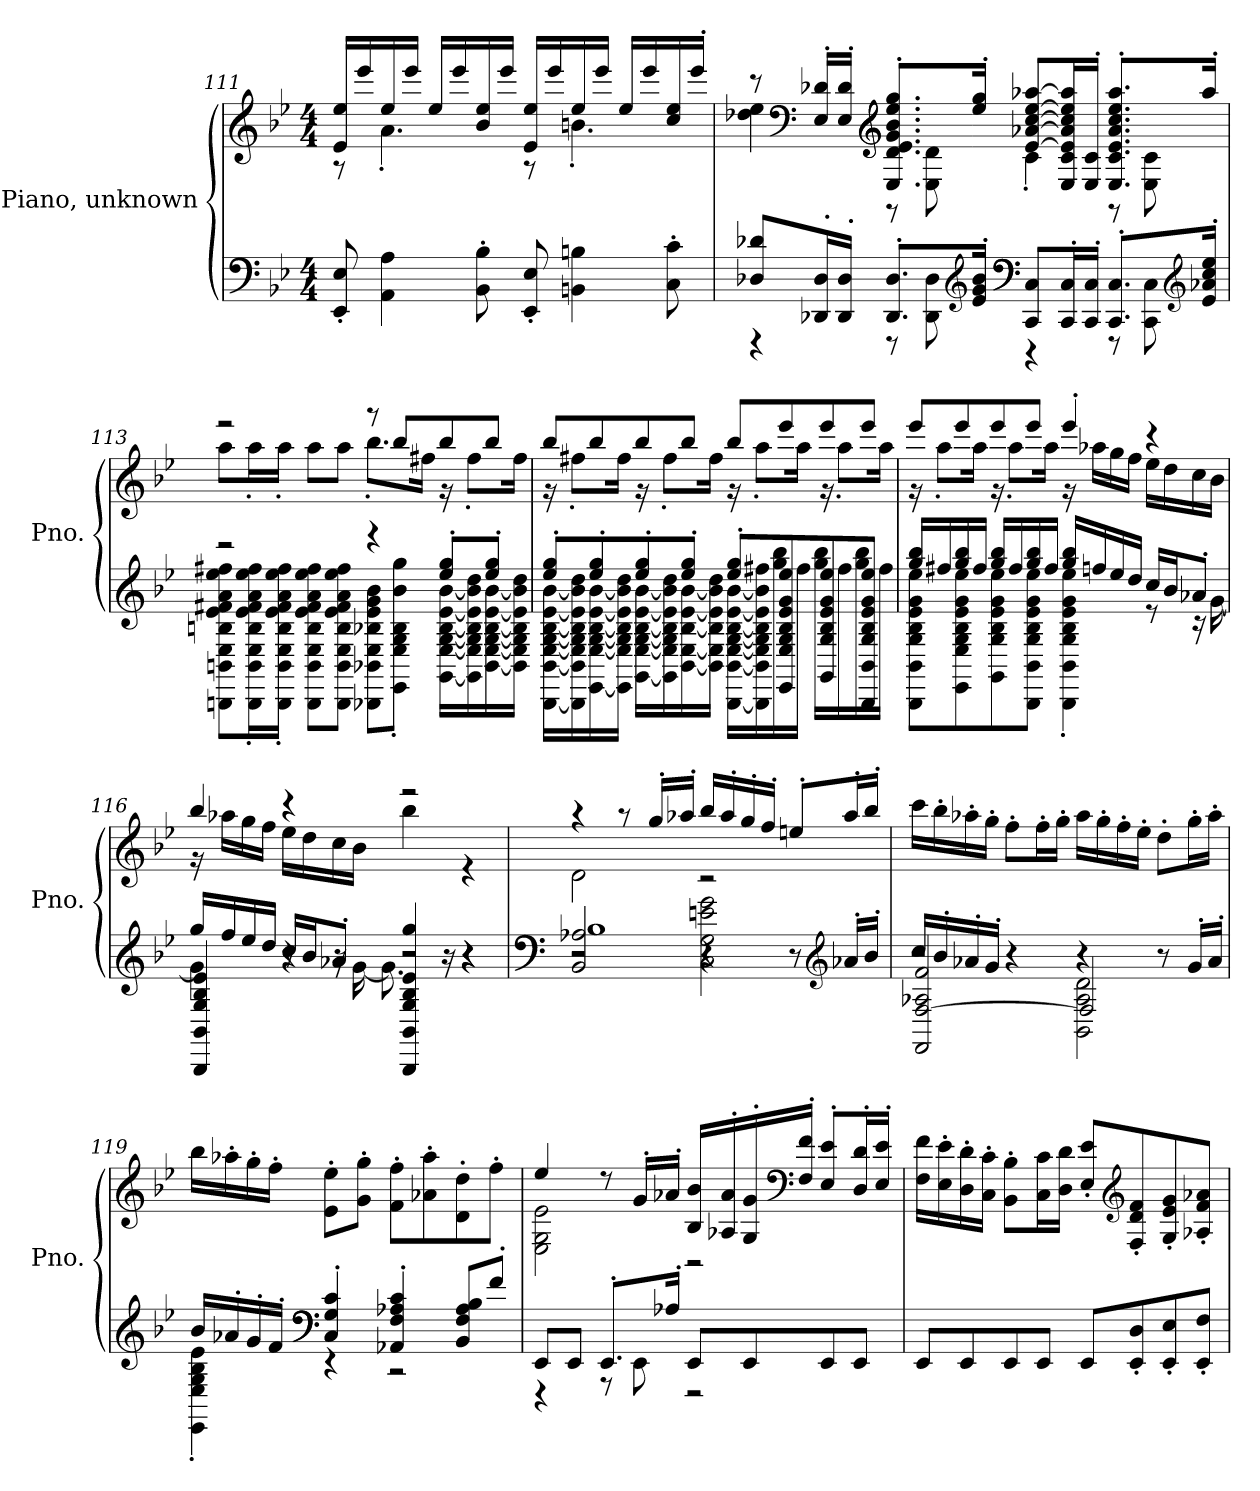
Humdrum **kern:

**kern	**kern
*part1	*part1
*staff2	*staff1
*I"Piano, unknown	*
*I'Pno.	*
*clefF4	*clefG2
*k[b-e-]	*k[b-e-]
*M4/4	*M4/4
=111	=111
*	*^
8EE-/' 8E-/'	16e-/ 16ee-/LL	8r
.	16eee-/	.
4AA\ 4A\	16ee-/	4.a'\
.	16eee-/JJ	.
.	16ee-/LL	.
.	16eee-/	.
8BB-\' 8B-\'	16b-/ 16ee-/	.
.	16eee-/JJ	.
8EE-/' 8E-/'	16e-/ 16ee-/LL	8r
.	16eee-/	.
4BBn\ 4Bn\	16ee-/	4.bn'\
.	16eee-/JJ	.
.	16ee-/LL	.
.	16eee-/	.
8C\' 8c\'	16cc/ 16ee-/	.
.	16eee-'/JJ	.
!!LO:PB:g=z	!!
=112	=112	=112
*^	*	*
8D-X/ 8d-X/L	4r	8r	4dd-X\ 4ee-\
*	*	*clefF4	*
16DD-X/' 16D-/'L	.	16E-/' 16d-X/'LL	.
16DD-/' 16D-/'JJ	.	16E-/' 16d-/'JJ	.
*	*	*clefG2	*
8.DD-/' 8.D-/'L	8r	8.E-/' 8.d-/' 8.e-/' 8.g/' 8.b-/' 8.ee-/' 8.gg/'L	8r
.	8DD-\ 8D-\	.	8E-\ 8d-\
*clefG2	*	*	*
16e-/' 16g/' 16b-/'Jk	.	16ee-/' 16gg/'Jk	.
*clefF4	*	*	*
8CC/ 8C/L	4r	[8e-/ [8a-X/ [8cc/ [8ee-/ [8aa-X/L	4c'\
16CC/' 16C/'L	.	16E-/ 16c/ 16e-/] 16a-/] 16cc/] 16ee-/] 16aa-/]L	.
16CC/' 16C/'JJ	.	16E-/' 16c/'JJ	.
8.CC/' 8.C/'L	8r	8.E-/' 8.c/' 8.e-/' 8.a-/' 8.cc/' 8.ee-/' 8.aa-/'L	8r
.	8CC\ 8C\	.	8E-\ 8c\
*clefG2	*	*	*
16e-/' 16a-X/' 16cc/' 16ee-/'Jk	.	16aa-'/Jk	.
!!LO:LB:g=z	!!
=113	=113	=113	=113
2r	8BBBn\ 8BBn\ 8E-\ 8Bn\ 8e-\ 8f#X\ 8a\ 8ee-\ 8ff#X\L	2r	8aa\L
.	16BBB\' 16BB\' 16E-\' 16B\' 16e-\' 16f#\' 16a\' 16ee-\' 16ff#\'L	.	16aa'\L
.	16BBB\' 16BB\' 16E-\' 16B\' 16e-\' 16f#\' 16a\' 16ee-\' 16ff#\'JJ	.	16aa'\JJ
.	8BBB\ 8BB\ 8E-\ 8B\ 8e-\ 8f#\ 8a\ 8ee-\ 8ff#\L	.	8aa\L
.	8BBB\ 8BB\ 8E-\ 8B\ 8e-\ 8f#\ 8a\ 8ee-\ 8ff#\J	.	8aa\J
4r	8BBB-X\ 8BB-X\ 8E-\ 8B-X\ 8e-\ 8g\ 8b-\L	8r	8.bb-'\L
.	8EE-\' 8E-\' 8G\' 8B-\' 8b-\' 8gg\'J	8bb-/L	.
.	.	.	16ff#X\Jk
8ee-/' 8gg/'L	[16GG\ [16E-\ [16G\ [16B-\ [16e-\ [16b-\LL	8bb-/	16r
.	16GG\] 16E-\] 16G\] 16B-\] 16e-\] 16b-\] 16dd\	.	8ff#'\L
8ee-/' 8gg/'J	[16BB-\ [16E-\ [16G\ [16B-\ [16e-\ [16b-\	8bb-/J	.
.	16BB-\] 16E-\] 16G\] 16B-\] 16e-\] 16b-\] 16dd\JJ	.	16ff#\Jk
!!LO:LB:g=z	!!
=114	=114	=114	=114
8ee-/' 8gg/'L	[16BBB-\ [16BB-\ [16E-\ [16G\ [16B-\ [16e-\ [16b-\LL	8bb-/L	16r
.	16BBB-\] 16BB-\] 16E-\] 16G\] 16B-\] 16e-\] 16b-\] 16dd\	.	8ff#X'\L
8ee-/' 8gg/'	[16EE-\ [16E-\ [16G\ [16B-\ [16e-\ [16b-\	8bb-/	.
.	16EE-\] 16E-\] 16G\] 16B-\] 16e-\] 16b-\] 16dd\JJ	.	16ff#\Jk
8ee-/' 8gg/'	[16GG\ [16E-\ [16G\ [16B-\ [16e-\ [16b-\LL	8bb-/	16r
.	16GG\] 16E-\] 16G\] 16B-\] 16e-\] 16b-\] 16dd\	.	8ff#'\L
8ee-/' 8gg/'J	[16BB-\ [16E-\ [16B-\ [16e-\ [16b-\	8bb-/J	.
.	16BB-\] 16E-\] 16B-\] 16e-\] 16b-\] 16dd\JJ	.	16ff#\Jk
8ee-/' 8gg/'L	[16BBB-\ [16BB-\ [16E-\ [16G\ [16B-\ [16e-\ [16b-\LL	8bb-/L	16r
.	16BBB-\] 16BB-\] 16E-\] 16G\] 16B-\] 16e-\] 16b-\] 16ff#X\	.	8aa'\L
8EE-/ 8E-/ 8G/ 8B-/ 8e-/ 8g/ 8ee-/	16gg\ 16bb-\	8eee-/	.
.	16ff#\JJ	.	16aa\Jk
8GG/ 8G/ 8B-/ 8e-/ 8g/ 8ee-/	16gg\ 16bb-\LL	8eee-/	16r
.	16ff#\	.	8aa'\L
8BBB-/ 8BB-/ 8G/ 8B-/ 8e-/ 8g/ 8ee-/J	16gg\ 16bb-\	8eee-/J	.
.	16ff#\JJ	.	16aa\Jk
=115	=115	=115	=115
16gg/ 16bb-/LL	8BBB-\ 8BB-\ 8G\ 8B-\ 8e-\ 8g\ 8ee-\L	8eee-/L	16r
16ff#X/	.	.	8aa'\L
16gg/ 16bb-/	8EE-\ 8E-\ 8G\ 8B-\ 8e-\ 8g\ 8ee-\	8eee-/	.
16ff#/JJ	.	.	16aa\Jk
16gg/ 16bb-/LL	8GG\ 8G\ 8B-\ 8e-\ 8g\ 8ee-\	8eee-/	16r
16ff#/	.	.	8aa'\L
16gg/ 16bb-/	8BBB-\ 8BB-\ 8G\ 8B-\ 8e-\ 8g\ 8ee-\J	8eee-/J	.
16ff#/JJ	.	.	16aa\Jk
16gg/ 16bb-/LL	4BBB-\' 4BB-\' 4G\' 4B-\' 4e-\' 4g\' 4ee-\'	4eee-'/	16r
16ffn/	.	.	16aa-X\LL
16ee-/	.	.	16gg\
16dd/JJ	.	.	16ff\JJ
16cc/LL	8r	4r	16ee-\LL
16b-/J	.	.	16dd\
8a-X'/J	16r	.	16cc\
.	[16g\	.	16b-\JJ
!!LO:LB:g=z	!!
=116	=116	=116	=116
*	*^	*	*
16gg/LL	4g\]	4BBB-/ 4BB-/ 4G/ 4B-/ 4e-/	4bb-/	16r
16ff/	.	.	.	16aa-X\LL
16ee-/	.	.	.	16gg\
16dd/JJ	.	.	.	16ff\JJ
16cc/LL	8r	4r	4r	16ee-\LL
16b-/J	.	.	.	16dd\
8a-X'/J	16r	.	.	16cc\
.	[16g\	.	.	16b-\JJ
4BBB-/ 4BB-/ 4G/ 4B-/ 4e-/ 4gg/	8.g\]	2r	2r	4bb-\
.	16r	.	.	.
4r	4r	.	.	4r
=117	=117	=117	=117	=117
*clefF4	*	*	*	*
2BB-/ 2A-X/	2r	1B-	4r	2d\
.	.	.	8r	.
.	.	.	16gg'/LL	.
.	.	.	16aa-X'/JJ	.
4r	2C\ 2G\ 2en\ 2g\	.	16bb-/LL	2r
.	.	.	16aa-'/	.
.	.	.	16gg'/	.
.	.	.	16ff'/JJ	.
8r	.	.	8een'/L	.
*clefG2	*	*	*	*
16a-X'/LL	.	.	16aa-'/L	.
16b-'/JJ	.	.	16bb-'/JJ	.
*	*	*	*v	*v
!!LO:LB:g=z
=118	=118	=118	=118
16cc/LL	2r	2FF/ [2F/ 2A-X/ 2f/	16ccc\LL
16b-'/	.	.	16bb-'\
16a-X'/	.	.	16aa-X'\
16g'/JJ	.	.	16gg'\JJ
4r	.	.	8ff'\L
.	.	.	16ff'\L
.	.	.	16gg'\JJ
4r	2BB-\ 2A-\ 2d\	2F/]	16aa-\LL
.	.	.	16gg'\
.	.	.	16ff'\
.	.	.	16ee-'\JJ
8r	.	.	8dd'\L
16g'/LL	.	.	16gg'\L
16a-'/JJ	.	.	16aa-'\JJ
*	*v	*v	*
=119	=119	=119
16b-/LL	4EE-\' 4E-\' 4G\' 4B-\' 4e-\'	16bb-\LL
16a-X'/	.	16aa-X'\
16g'/	.	16gg'\
16f'/JJ	.	16ff'\JJ
*clefF4	*	*
4C/' 4G/' 4c/'	4r	8e-\' 8ee-\'L
.	.	8g\' 8gg\'J
4AA-X/' 4F/' 4A-X/' 4c/'	2r	8f\' 8ff\'L
.	.	8a-X\' 8aa-\'
8BB-/ 8F/ 8A-/ 8B-/L	.	8d\' 8dd\'
8f'/J	.	8ff'\J
!!LO:LB:g=z
=120	=120	=120
*	*	*^
8EE-/L	4r	4ee-/	2E-\ 2G\ 2e-\
8EE-/J	.	.	.
8.EE-'/L	8r	8r	.
.	8EE-\	16g'/LL	.
16A-X'/Jk	.	16a-X'/JJ	.
8EE-/L	2r	16B-/ 16b-/LL	2r
.	.	16A-X/' 16a-/'	.
8EE-/	.	16G/' 16g/'	.
*	*	*clefF4	*
.	.	16F/' 16f/'JJ	.
8EE-/	.	8E-/' 8e-/'L	.
8EE-/J	.	16D/' 16d/'L	.
.	.	16E-/' 16e-/'JJ	.
*v	*v	*	*
*	*v	*v
=121	=121
8EE-/L	16F\ 16f\LL
.	16E-\' 16e-\'
8EE-/	16D\' 16d\'
.	16C\' 16c\'JJ
8EE-/	8BB-\' 8B-\'L
8EE-/J	16C\ 16c\L
.	16D\ 16d\JJ
8EE-/L	8E-/' 8e-/'L
*	*clefG2
8EE-/' 8D/'	8F/' 8d/' 8f/'
8EE-/' 8E-/'	8G/' 8e-/' 8g/'
8EE-/' 8F/'J	8A-X/' 8f/' 8a-X/'J
=	=
*-	*-
